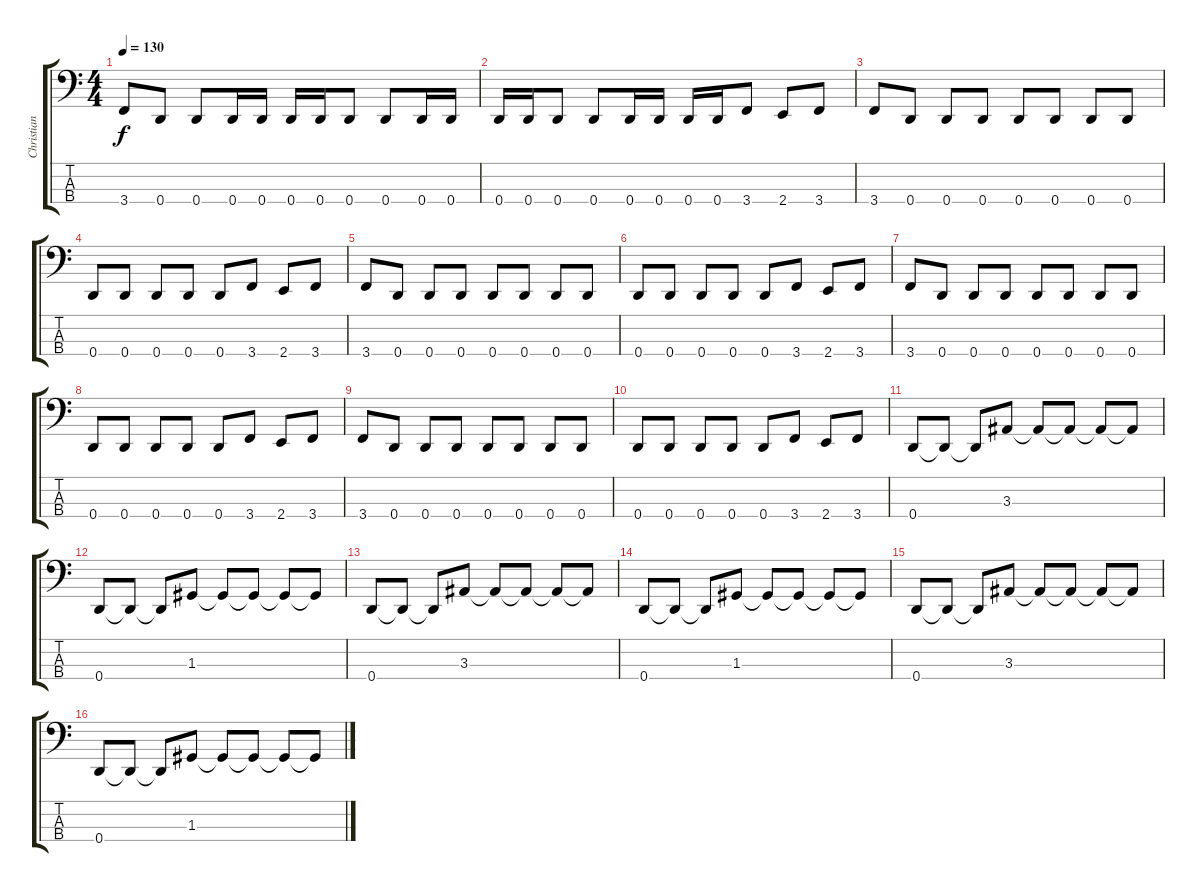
\track ("Christian Giesler" "Christian ") {instrument electricbasspick}
\staff {score tabs}
\tuning (F2 C2 G1 D1) {hide}
\ts (4 4)
\tempo 130
\clef f4
\ks c
3.4.8{dy f} 0.4.8 0.4.8 0.4.16 0.4.16 0.4.16 0.4.16 0.4.8 0.4.8 0.4.16 0.4.16 |
0.4.16 0.4.16 0.4.8 0.4.8 0.4.16 0.4.16 0.4.16 0.4.16 3.4.8 2.4.8 3.4.8 |
3.4.8 0.4.8 0.4.8 0.4.8 0.4.8 0.4.8 0.4.8 0.4.8 |
0.4.8 0.4.8 0.4.8 0.4.8 0.4.8 3.4.8 2.4.8 3.4.8 |
3.4.8 0.4.8 0.4.8 0.4.8 0.4.8 0.4.8 0.4.8 0.4.8 |
0.4.8 0.4.8 0.4.8 0.4.8 0.4.8 3.4.8 2.4.8 3.4.8 |
3.4.8 0.4.8 0.4.8 0.4.8 0.4.8 0.4.8 0.4.8 0.4.8 |
0.4.8 0.4.8 0.4.8 0.4.8 0.4.8 3.4.8 2.4.8 3.4.8 |
3.4.8 0.4.8 0.4.8 0.4.8 0.4.8 0.4.8 0.4.8 0.4.8 |
0.4.8 0.4.8 0.4.8 0.4.8 0.4.8 3.4.8 2.4.8 3.4.8 |
0.4.8 0.4{t}.8 0.4{t}.8 3.3.8 3.3{t}.8 3.3{t}.8 3.3{t}.8 3.3{t}.8 |
0.4.8 0.4{t}.8 0.4{t}.8 1.3.8 1.3{t}.8 1.3{t}.8 1.3{t}.8 1.3{t}.8 |
0.4.8 0.4{t}.8 0.4{t}.8 3.3.8 3.3{t}.8 3.3{t}.8 3.3{t}.8 3.3{t}.8 |
0.4.8 0.4{t}.8 0.4{t}.8 1.3.8 1.3{t}.8 1.3{t}.8 1.3{t}.8 1.3{t}.8 |
0.4.8 0.4{t}.8 0.4{t}.8 3.3.8 3.3{t}.8 3.3{t}.8 3.3{t}.8 3.3{t}.8 |
0.4.8 0.4{t}.8 0.4{t}.8 1.3.8 1.3{t}.8 1.3{t}.8 1.3{t}.8 1.3{t}.8
